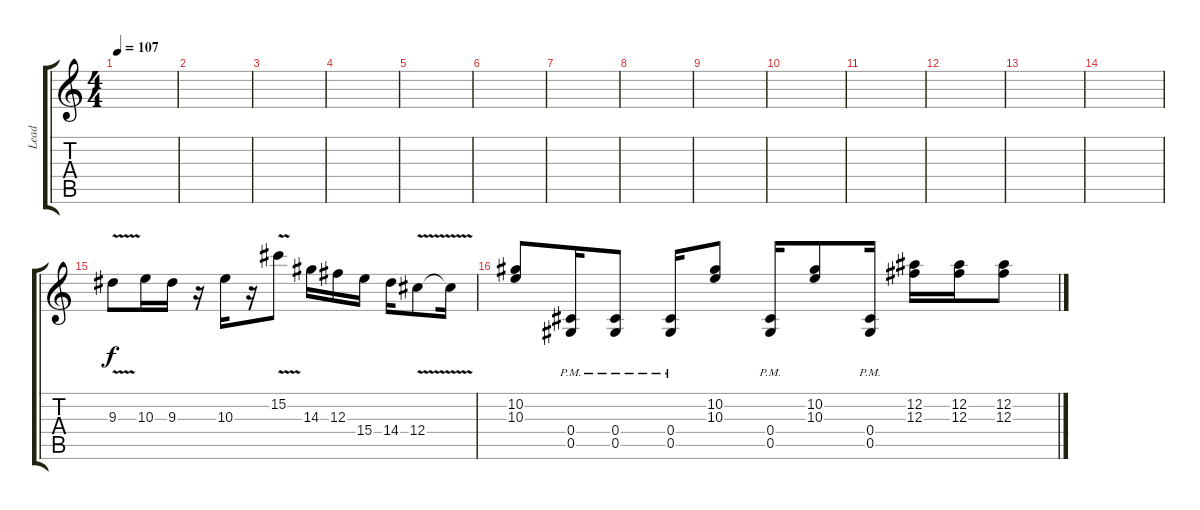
\track ("Lead" "Lead") {instrument distortionguitar}
\staff {score tabs}
\tuning (Eb4 Bb3 Gb3 Db3 Ab2 Db2) {hide}
\ts (4 4)
\tempo 107
\clef g2
\ks c
|
|
|
|
|
|
|
|
|
|
|
|
|
|
9.3{v}.8 10.3.16 9.3.16 r.16 10.3.16 r.16 15.2{v}.8 14.3.16 12.3.16 15.4.16 14.4.16 12.4{v}.8 12.4{t}.16 |
(10.2 10.3).8 (0.4{pm} 0.5{pm}).16 (0.4{pm} 0.5{pm}).8 (0.4{pm} 0.5{pm}).16 (10.2 10.3).8 (0.4{pm} 0.5{pm}).16 (10.2 10.3).8 (0.4{pm} 0.5{pm}).16 (12.2 12.3).16 (12.2 12.3).16 (12.2 12.3).8
